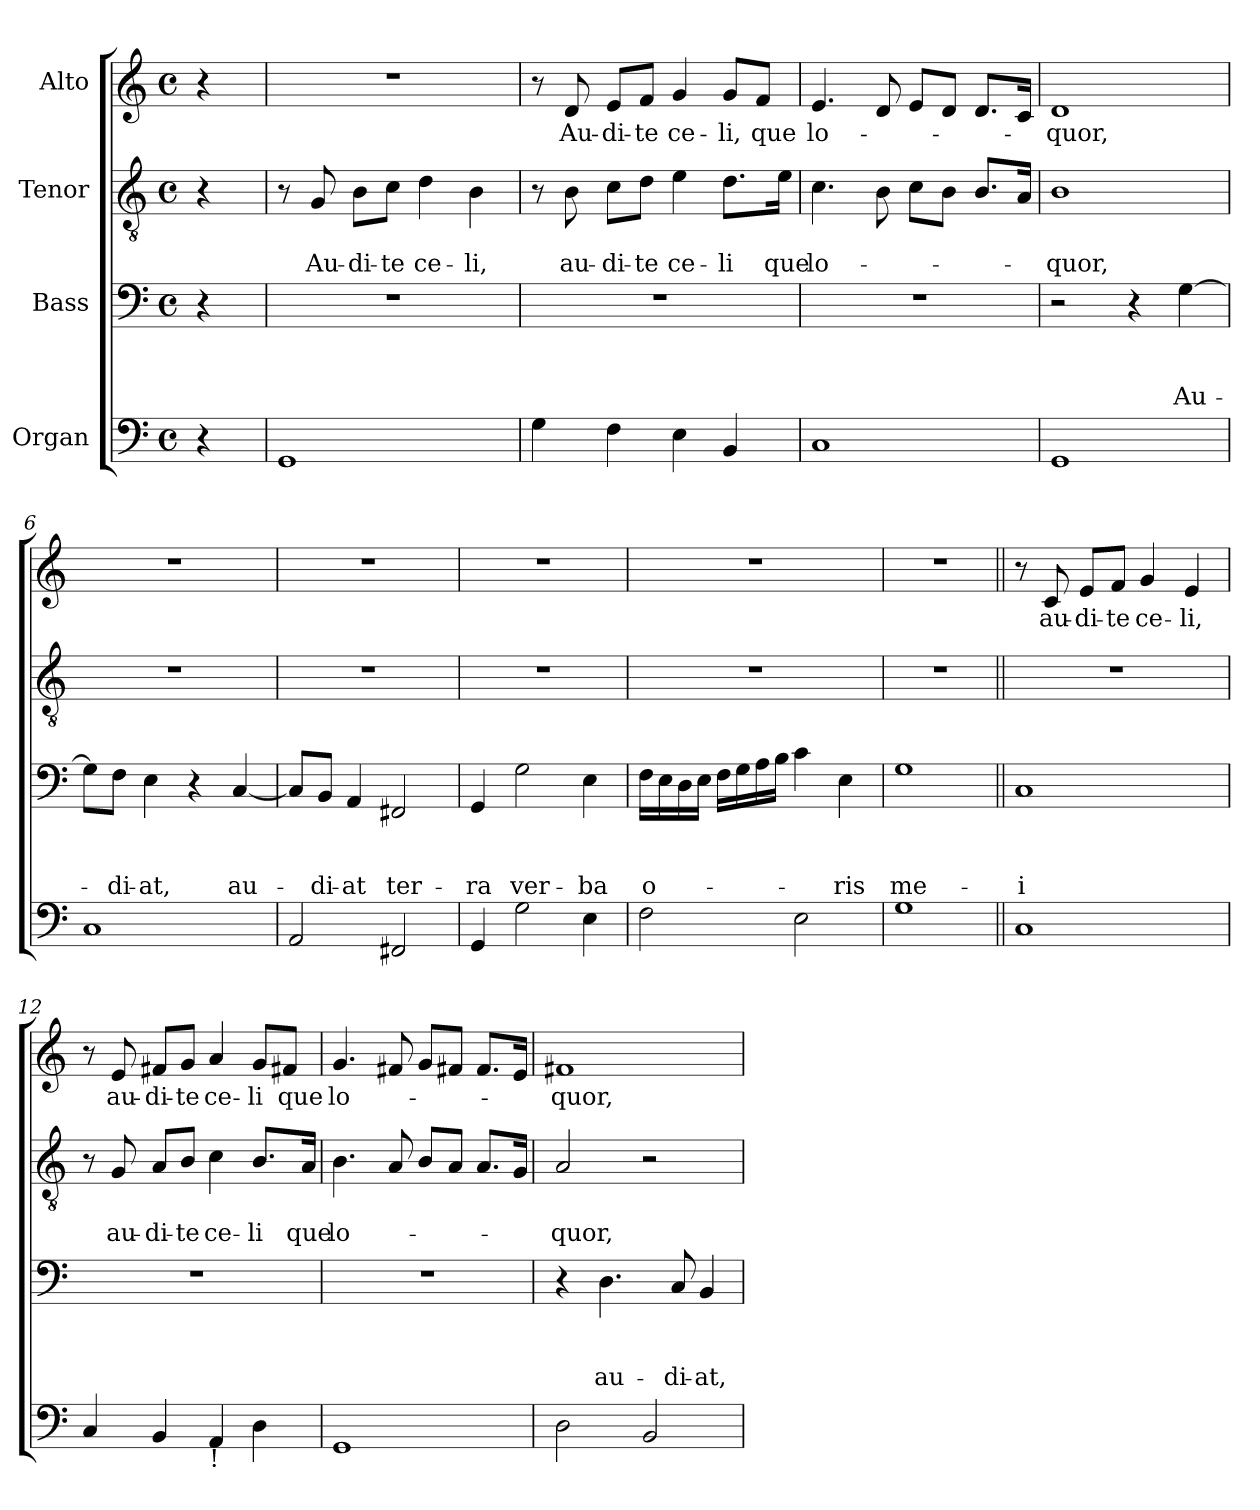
**kern	**kern	**text	**text	**text	**kern	**text	**text	**kern	**text
*part4	*part3	*part3	*part3	*part3	*part2	*part2	*part2	*part1	*part1
*staff4	*staff3	*staff3	*staff3	*staff3	*staff2	*staff2	*staff2	*staff1	*staff1
*I"Organ	*I"Bass	*	*	*	*I"Tenor	*	*	*I"Alto	*
*clefF4	*clefF4	*	*	*	*clefGv2	*	*	*clefG2	*
*k[]	*k[]	*	*	*	*k[]	*	*	*k[]	*
*C:	*C:	*	*	*	*C:	*	*	*C:	*
*M4/4	*M4/4	*	*	*	*M4/4	*	*	*M4/4	*
*met(c)	*met(c)	*	*	*	*met(c)	*	*	*met(c)	*
=1	=1	=1	=1	=1	=1	=1	=1	=1	=1
4r	4r	.	.	.	4r	.	.	4r	.
=2	=2	=2	=2	=2	=2	=2	=2	=2	=2
1GG	1r	.	.	.	8r	.	.	1r	.
!	!	!	!	!	!	!	!LO:LY:b	!	!
.	.	.	.	.	8G/	.	Au-	.	.
!	!	!	!	!	!	!	!LO:LY:b	!	!
.	.	.	.	.	8B\L	.	-di-	.	.
!	!	!	!	!	!	!	!LO:LY:b:rj	!	!
.	.	.	.	.	8c\J	.	-te	.	.
!	!	!	!	!	!	!	!LO:LY:b	!	!
.	.	.	.	.	4d\	.	ce-	.	.
!	!	!	!	!	!	!	!LO:LY:b	!	!
.	.	.	.	.	4B\	.	-li,	.	.
=3	=3	=3	=3	=3	=3	=3	=3	=3	=3
4G\	1r	.	.	.	8r	.	.	8r	.
!	!	!	!	!	!	!	!LO:LY:b	!	!LO:LY:b
.	.	.	.	.	8B\	.	au-	8d/	Au-
!	!	!	!	!	!	!	!LO:LY:b	!	!LO:LY:b
4F\	.	.	.	.	8c\L	.	-di-	8e/L	-di-
!	!	!	!	!	!	!	!LO:LY:b:rj	!	!LO:LY:b:rj
.	.	.	.	.	8d\J	.	-te	8f/J	-te
!	!	!	!	!	!	!	!LO:LY:b	!	!LO:LY:b
4E\	.	.	.	.	4e\	.	ce-	4g/	ce-
!	!	!	!	!	!	!	!LO:LY:b	!	!LO:LY:b
4BB/	.	.	.	.	8.d\L	.	-li	8g/L	-li,
!	!	!	!	!	!	!	!	!	!LO:LY:b
.	.	.	.	.	.	.	.	8f/J	que
!	!	!	!	!	!	!	!LO:LY:b	!	!
.	.	.	.	.	16e\Jk	.	que	.	.
=4	=4	=4	=4	=4	=4	=4	=4	=4	=4
!	!	!	!	!	!	!	!LO:LY:b	!	!LO:LY:b
1C	1r	.	.	.	4.c\	.	lo-	4.e/	lo-
.	.	.	.	.	8B\	.	.	8d/	.
.	.	.	.	.	8c\L	.	.	8e/L	.
.	.	.	.	.	8B\J	.	.	8d/J	.
.	.	.	.	.	8.B/L	.	.	8.d/L	.
.	.	.	.	.	16A/Jk	.	.	16c/Jk	.
=5	=5	=5	=5	=5	=5	=5	=5	=5	=5
!	!	!	!	!	!	!	!LO:LY:b	!	!LO:LY:b
1GG	2r	.	.	.	1B	.	-quor,	1d	-quor,
.	4r	.	.	.	.	.	.	.	.
!	!	!	!	!LO:LY:b	!	!	!	!	!
.	[>4G\	.	.	Au-	.	.	.	.	.
=6	=6	=6	=6	=6	=6	=6	=6	=6	=6
1C	8G\L]	.	.	.	1r	.	.	1r	.
!	!	!	!	!LO:LY:b	!	!	!	!	!
.	8F\J	.	.	-di-	.	.	.	.	.
!	!	!	!	!LO:LY:b	!	!	!	!	!
.	4E\	.	.	-at,	.	.	.	.	.
.	4r	.	.	.	.	.	.	.	.
!	!	!	!	!LO:LY:b	!	!	!	!	!
.	[<4C/	.	.	au-	.	.	.	.	.
!!LO:LB:g=z
=7	=7	=7	=7	=7	=7	=7	=7	=7	=7
2AA/	8C/L]	.	.	.	1r	.	.	1r	.
!	!	!	!	!LO:LY:b	!	!	!	!	!
.	8BB/J	.	.	-di-	.	.	.	.	.
!	!	!	!	!LO:LY:b:rj	!	!	!	!	!
.	4AA/	.	.	-at	.	.	.	.	.
!	!	!	!	!LO:LY:b	!	!	!	!	!
2FF#X/	2FF#X/	.	.	ter-	.	.	.	.	.
=8	=8	=8	=8	=8	=8	=8	=8	=8	=8
!	!	!	!	!LO:LY:b	!	!	!	!	!
4GG/	4GG/	.	.	-ra	1r	.	.	1r	.
!	!	!	!	!LO:LY:b	!	!	!	!	!
2G\	2G\	.	.	ver-	.	.	.	.	.
!	!	!	!	!LO:LY:b	!	!	!	!	!
4E\	4E\	.	.	-ba	.	.	.	.	.
=9	=9	=9	=9	=9	=9	=9	=9	=9	=9
!	!	!	!	!LO:LY:b	!	!	!	!	!
2F\	16F\LL	.	.	o-	1r	.	.	1r	.
.	16E\	.	.	.	.	.	.	.	.
.	16D\	.	.	.	.	.	.	.	.
.	16E\JJ	.	.	.	.	.	.	.	.
.	16F\LL	.	.	.	.	.	.	.	.
.	16G\	.	.	.	.	.	.	.	.
.	16A\	.	.	.	.	.	.	.	.
.	16B\JJ	.	.	.	.	.	.	.	.
2E\	4c\	.	.	.	.	.	.	.	.
!	!	!	!	!LO:LY:b	!	!	!	!	!
.	4E\	.	.	-ris	.	.	.	.	.
=10	=10	=10	=10	=10	=10	=10	=10	=10	=10
!	!	!	!	!LO:LY:b	!	!	!	!	!
1G	1G	.	.	me-	1r	.	.	1r	.
=11||	=11||	=11||	=11||	=11||	=11||	=11||	=11||	=11||	=11||
!	!	!	!	!LO:LY:b:rj	!	!	!	!	!
1C	1C	.	.	-i	1r	.	.	8r	.
!	!	!	!	!	!	!	!	!	!LO:LY:b
.	.	.	.	.	.	.	.	8c/	au-
!	!	!	!	!	!	!	!	!	!LO:LY:b
.	.	.	.	.	.	.	.	8e/L	-di-
!	!	!	!	!	!	!	!	!	!LO:LY:b:rj
.	.	.	.	.	.	.	.	8f/J	-te
!	!	!	!	!	!	!	!	!	!LO:LY:b
.	.	.	.	.	.	.	.	4g/	ce-
!	!	!	!	!	!	!	!	!	!LO:LY:b
.	.	.	.	.	.	.	.	4e/	-li,
=12	=12	=12	=12	=12	=12	=12	=12	=12	=12
4C/	1r	.	.	.	8r	.	.	8r	.
!	!	!	!	!	!	!	!LO:LY:b	!	!LO:LY:b
.	.	.	.	.	8G/	.	au-	8e/	au-
!	!	!	!	!	!	!	!LO:LY:b	!	!LO:LY:b
4BB/	.	.	.	.	8A/L	.	-di-	8f#X/L	-di-
!	!	!	!	!	!	!	!LO:LY:b:rj	!	!LO:LY:b:rj
.	.	.	.	.	8B/J	.	-te	8g/J	-te
!LO:TX:b:t=!	!	!	!	!	!	!	!	!	!
!	!	!	!	!	!	!	!LO:LY:b	!	!LO:LY:b
4AA/	.	.	.	.	4c\	.	ce-	4a/	ce-
!	!	!	!	!	!	!	!LO:LY:b	!	!LO:LY:b
4D\	.	.	.	.	8.B/L	.	-li	8g/L	-li
!	!	!	!	!	!	!	!	!	!LO:LY:b
.	.	.	.	.	.	.	.	8f#X/J	que
!	!	!	!	!	!	!	!LO:LY:b	!	!
.	.	.	.	.	16A/Jk	.	que	.	.
!!LO:LB:g=z
=13	=13	=13	=13	=13	=13	=13	=13	=13	=13
!	!	!	!	!	!	!	!LO:LY:b	!	!LO:LY:b
1GG	1r	.	.	.	4.B\	.	lo-	4.g/	lo-
.	.	.	.	.	8A/	.	.	8f#X/	.
.	.	.	.	.	8B/L	.	.	8g/L	.
.	.	.	.	.	8A/J	.	.	8f#X/J	.
.	.	.	.	.	8.A/L	.	.	8.f#/L	.
.	.	.	.	.	16G/Jk	.	.	16e/Jk	.
=14	=14	=14	=14	=14	=14	=14	=14	=14	=14
!	!	!	!	!	!	!	!LO:LY:b	!	!LO:LY:b
2D\	4r	.	.	.	2A/	.	-quor,	1f#X	-quor,
!	!	!	!	!LO:LY:b	!	!	!	!	!
.	4.D\	.	.	au-	.	.	.	.	.
2BB/	.	.	.	.	2r	.	.	.	.
!	!	!	!	!LO:LY:b	!	!	!	!	!
.	8C/	.	.	-di-	.	.	.	.	.
!	!	!	!	!LO:LY:b	!	!	!	!	!
.	4BB/	.	.	-at,	.	.	.	.	.
=	=	=	=	=	=	=	=	=	=
*-	*-	*-	*-	*-	*-	*-	*-	*-	*-
